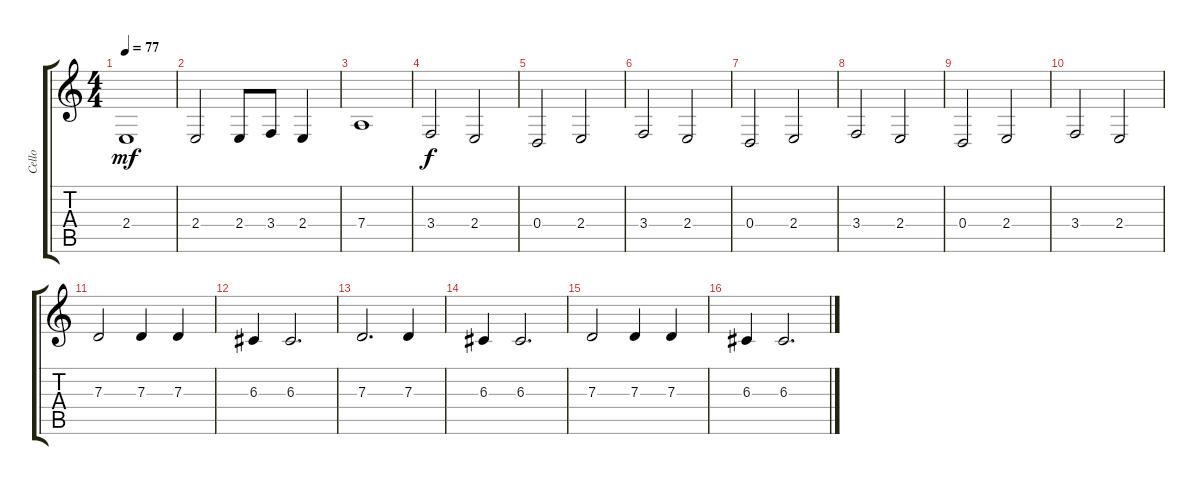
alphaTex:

\track ("Cello" "Cello") {instrument cello}
\staff {score tabs}
\tuning (E4 B3 G3 D3 A2 E2) {hide}
\ts (4 4)
\tempo 77
\clef g2
\ks c
2.4.1{dy mf} |
2.4.2 2.4.8 3.4.8 2.4.4 |
7.4.1 |
3.4.2{dy f} 2.4.2 |
0.4.2 2.4.2 |
3.4.2 2.4.2 |
0.4.2 2.4.2 |
3.4.2 2.4.2 |
0.4.2 2.4.2 |
3.4.2 2.4.2 |
7.3.2 7.3.4 7.3.4 |
6.3.4 6.3.2{d} |
7.3.2{d} 7.3.4 |
6.3.4 6.3.2{d} |
7.3.2 7.3.4 7.3.4 |
6.3.4 6.3.2{d}
